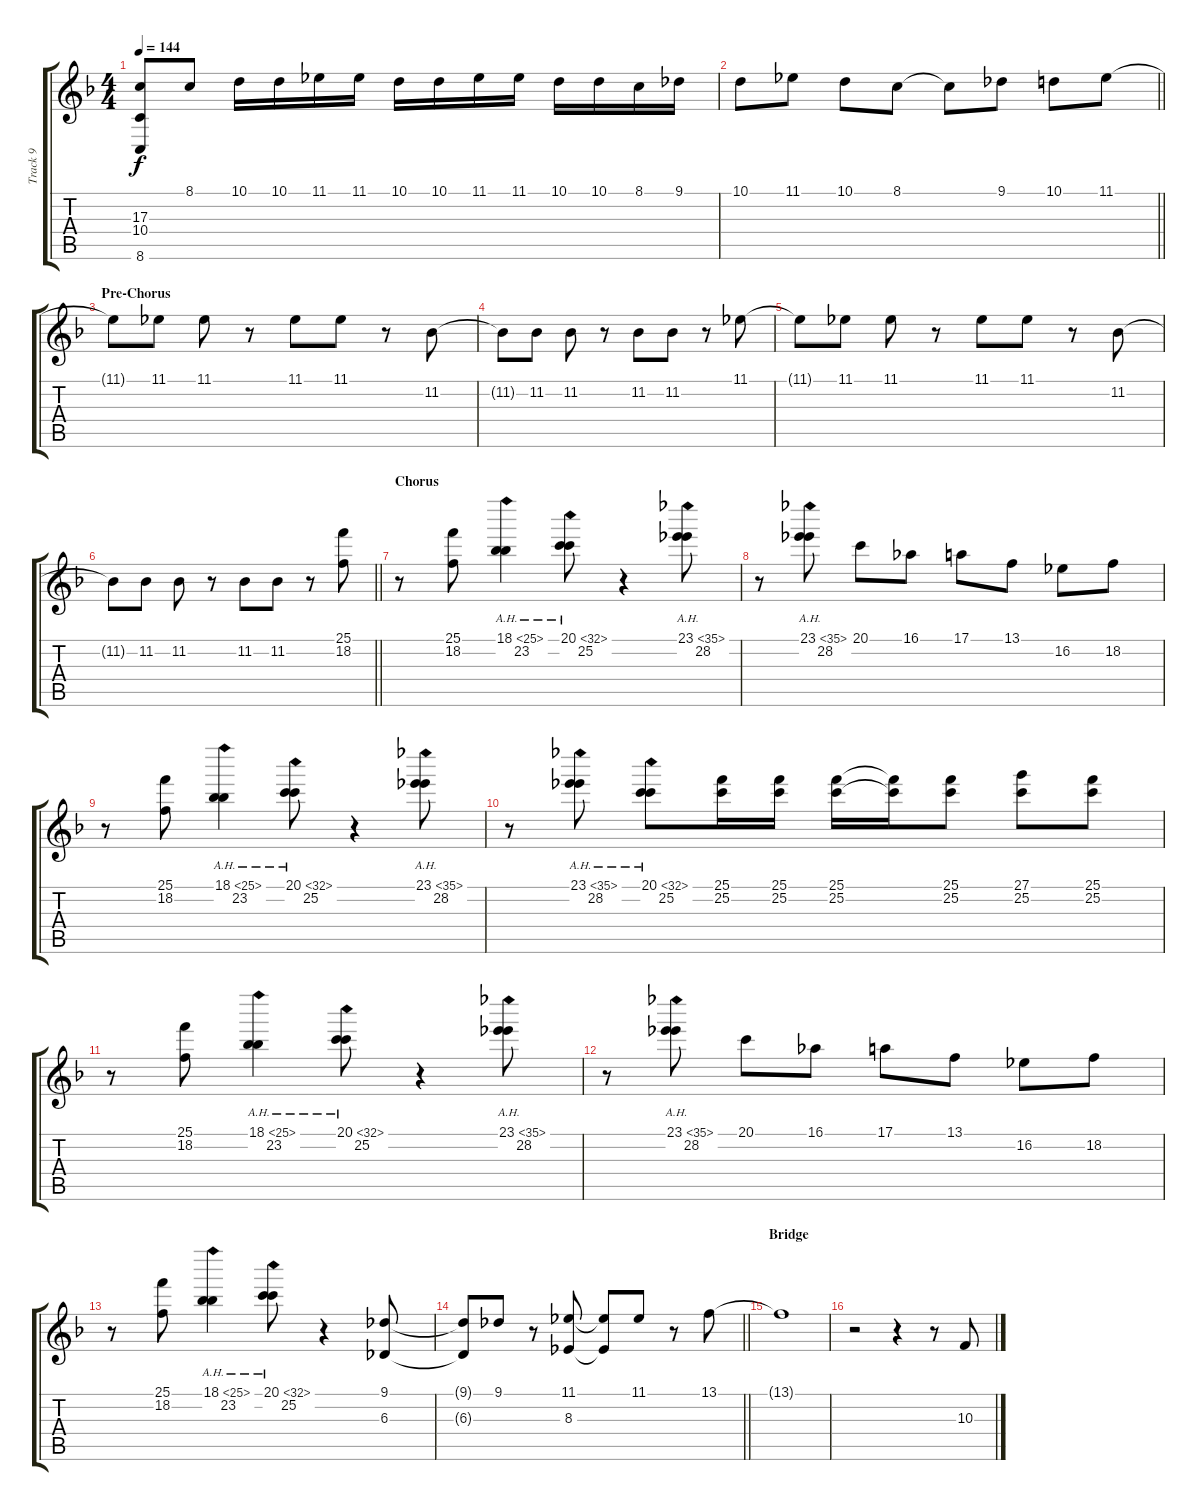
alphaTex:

\track ("Track 9" "Track 9") {instrument acousticgrandpiano}
\staff {score tabs}
\tuning (E4 B3 G3 D3 A2 E2) {hide}
\ts (4 4)
\tempo 144
\clef g2
\ks f
(17.3{t} 10.4{t} 8.6{t}).8{dy f} 8.1.8 10.1.16 10.1.16 11.1.16 11.1.16 10.1.16 10.1.16 11.1.16 11.1.16 10.1.16 10.1.16 8.1.16 9.1.16 |
\barLineRight lightlight
10.1.8 11.1.8 10.1.8 8.1.8 8.1{t}.8 9.1.8 10.1.8 11.1.8 |
\section ("" "Pre-Chorus")
11.1{t}.8 11.1.8 11.1.8 r.8 11.1.8 11.1.8 r.8 11.2.8 |
11.2{t}.8 11.2.8 11.2.8 r.8 11.2.8 11.2.8 r.8 11.1.8 |
11.1{t}.8 11.1.8 11.1.8 r.8 11.1.8 11.1.8 r.8 11.2.8 |
\barLineRight lightlight
11.2{t}.8 11.2.8 11.2.8 r.8 11.2.8 11.2.8 r.8 (25.1 18.2).8 |
\section ("" "Chorus")
r.8 (25.1 18.2).8 (18.1{ah 7} 23.2).4 (20.1{ah 12} 25.2).8 r.4 (23.1{ah 12} 28.2).8 |
r.8 (23.1{ah 12} 28.2).8 20.1.8 16.1.8 17.1.8 13.1.8 16.2.8 18.2.8 |
r.8 (25.1 18.2).8 (18.1{ah 7} 23.2).4 (20.1{ah 12} 25.2).8 r.4 (23.1{ah 12} 28.2).8 |
r.8 (23.1{ah 12} 28.2).8 (20.1{ah 12} 25.2).8 (25.1 25.2).16 (25.1 25.2).16 (25.1 25.2).16 (25.1{t} 25.2{t}).16 (25.1 25.2).8 (27.1 25.2).8 (25.1 25.2).8 |
r.8 (25.1 18.2).8 (18.1{ah 7} 23.2).4 (20.1{ah 12} 25.2).8 r.4 (23.1{ah 12} 28.2).8 |
r.8 (23.1{ah 12} 28.2).8 20.1.8 16.1.8 17.1.8 13.1.8 16.2.8 18.2.8 |
r.8 (25.1 18.2).8 (18.1{ah 7} 23.2).4 (20.1{ah 12} 25.2).8 r.4 (9.1 6.3).8 |
\barLineRight lightlight
(9.1{t} 6.3{t}).8 9.1.8 r.8 (11.1 8.3).8 (11.1{t} 8.3{t}).8 11.1.8 r.8 13.1.8 |
\section ("" "Bridge")
13.1{t}.1 |
r.2 r.4 r.8 10.3.8
